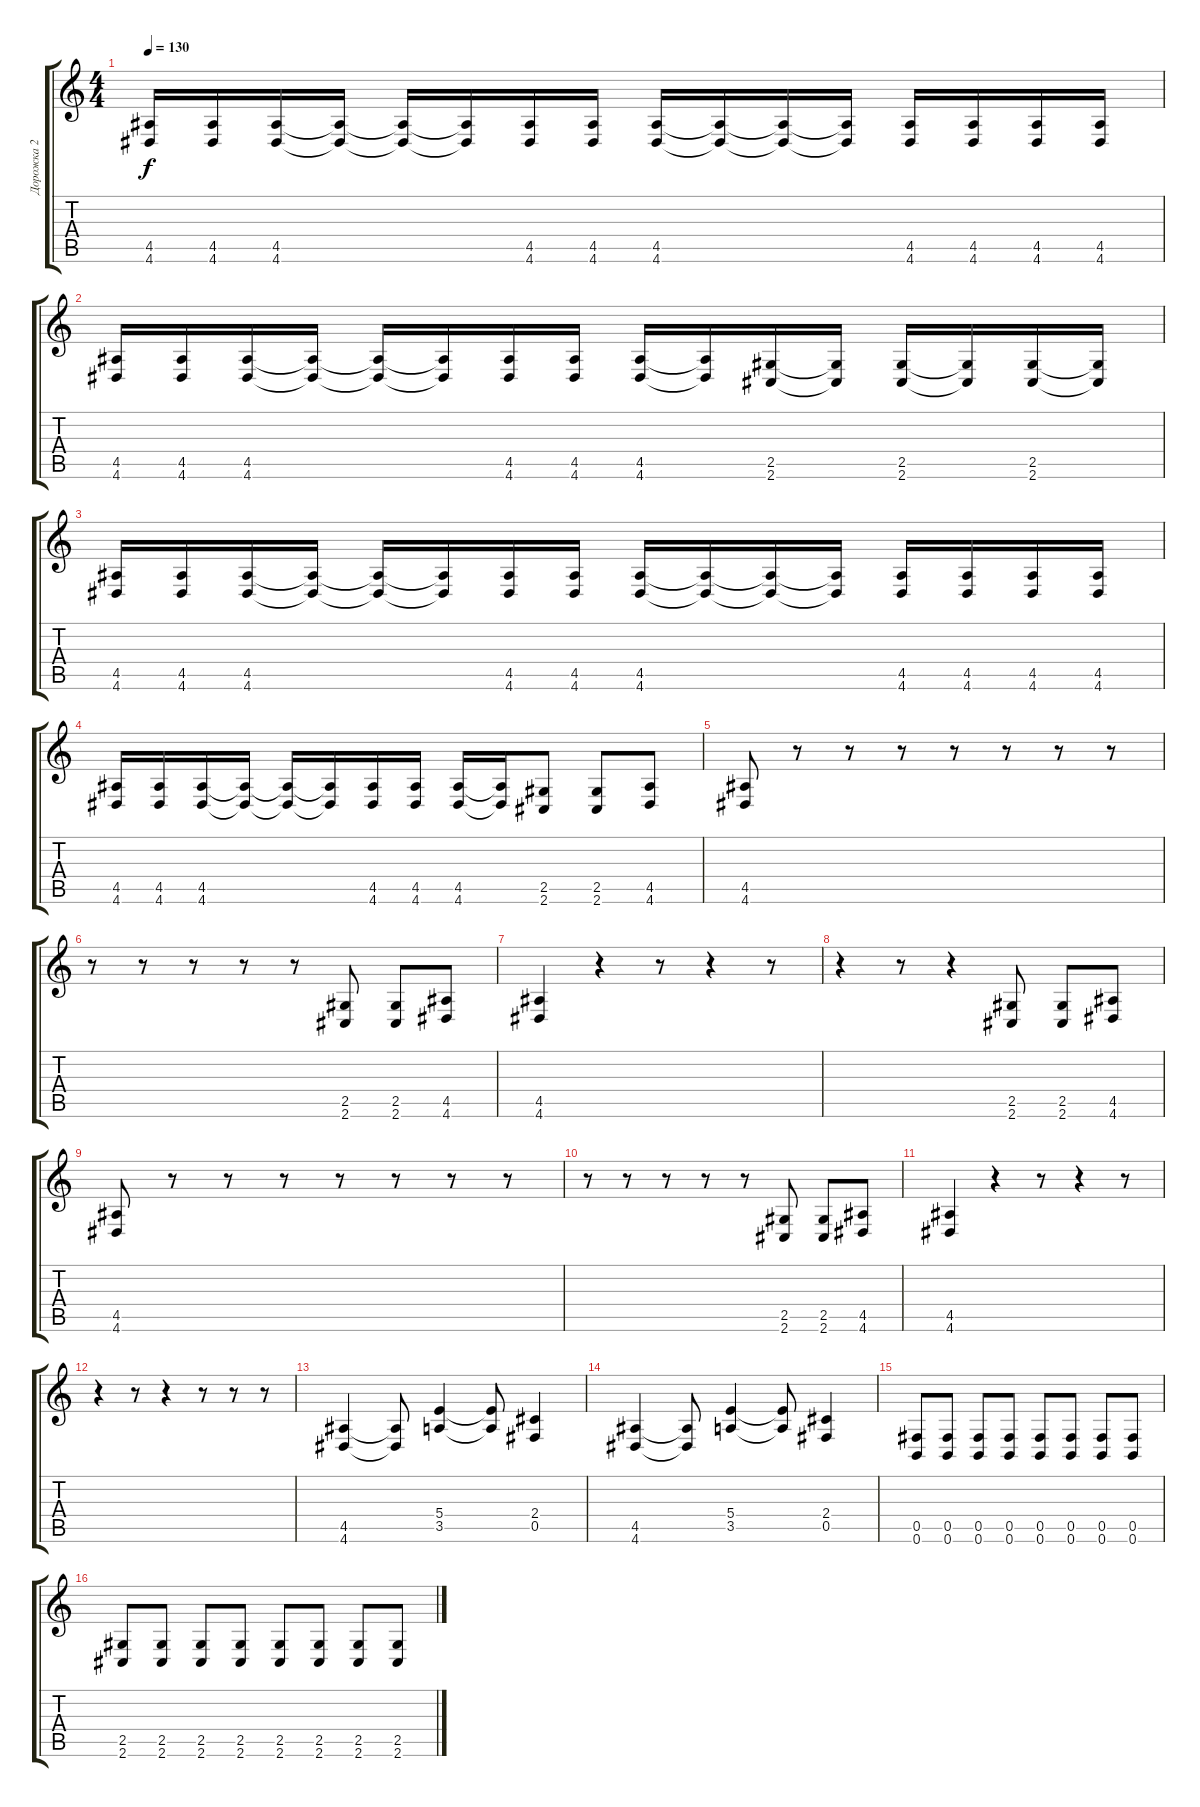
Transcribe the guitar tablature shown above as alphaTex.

\track ("Дорожка 2" "Дорожка 2") {instrument distortionguitar}
\staff {score tabs}
\tuning (Db4 Ab3 E3 B2 Gb2 B1) {hide}
\ts (4 4)
\tempo 130
\clef g2
\ks c
(4.5 4.6).16{dy f} (4.5 4.6).16 (4.5 4.6).16 (4.5{t} 4.6{t}).16 (4.5{t} 4.6{t}).16 (4.5{t} 4.6{t}).16 (4.5 4.6).16 (4.5 4.6).16 (4.5 4.6).16 (4.5{t} 4.6{t}).16 (4.5{t} 4.6{t}).16 (4.5{t} 4.6{t}).16 (4.5 4.6).16 (4.5 4.6).16 (4.5 4.6).16 (4.5 4.6).16 |
(4.5 4.6).16 (4.5 4.6).16 (4.5 4.6).16 (4.5{t} 4.6{t}).16 (4.5{t} 4.6{t}).16 (4.5{t} 4.6{t}).16 (4.5 4.6).16 (4.5 4.6).16 (4.5 4.6).16 (4.5{t} 4.6{t}).16 (2.5 2.6).16 (2.5{t} 2.6{t}).16 (2.5 2.6).16 (2.5{t} 2.6{t}).16 (2.5 2.6).16 (2.5{t} 2.6{t}).16 |
(4.5 4.6).16 (4.5 4.6).16 (4.5 4.6).16 (4.5{t} 4.6{t}).16 (4.5{t} 4.6{t}).16 (4.5{t} 4.6{t}).16 (4.5 4.6).16 (4.5 4.6).16 (4.5 4.6).16 (4.5{t} 4.6{t}).16 (4.5{t} 4.6{t}).16 (4.5{t} 4.6{t}).16 (4.5 4.6).16 (4.5 4.6).16 (4.5 4.6).16 (4.5 4.6).16 |
(4.5 4.6).16 (4.5 4.6).16 (4.5 4.6).16 (4.5{t} 4.6{t}).16 (4.5{t} 4.6{t}).16 (4.5{t} 4.6{t}).16 (4.5 4.6).16 (4.5 4.6).16 (4.5 4.6).16 (4.5{t} 4.6{t}).16 (2.5 2.6).8 (2.5 2.6).8 (4.5 4.6).8 |
(4.5 4.6).8 r.8 r.8 r.8 r.8 r.8 r.8 r.8 |
r.8 r.8 r.8 r.8 r.8 (2.5 2.6).8 (2.5 2.6).8 (4.5 4.6).8 |
(4.5 4.6).4 r.4 r.8 r.4 r.8 |
r.4 r.8 r.4 (2.5 2.6).8 (2.5 2.6).8 (4.5 4.6).8 |
(4.5 4.6).8 r.8 r.8 r.8 r.8 r.8 r.8 r.8 |
r.8 r.8 r.8 r.8 r.8 (2.5 2.6).8 (2.5 2.6).8 (4.5 4.6).8 |
(4.5 4.6).4 r.4 r.8 r.4 r.8 |
r.4 r.8 r.4 r.8 r.8 r.8 |
(4.5 4.6).4 (4.5{t} 4.6{t}).8 (5.4 3.5).4 (5.4{t} 3.5{t}).8 (2.4 0.5).4 |
(4.5 4.6).4 (4.5{t} 4.6{t}).8 (5.4 3.5).4 (5.4{t} 3.5{t}).8 (2.4 0.5).4 |
(0.5 0.6).8 (0.5 0.6).8 (0.5 0.6).8 (0.5 0.6).8 (0.5 0.6).8 (0.5 0.6).8 (0.5 0.6).8 (0.5 0.6).8 |
(2.5 2.6).8 (2.5 2.6).8 (2.5 2.6).8 (2.5 2.6).8 (2.5 2.6).8 (2.5 2.6).8 (2.5 2.6).8 (2.5 2.6).8
